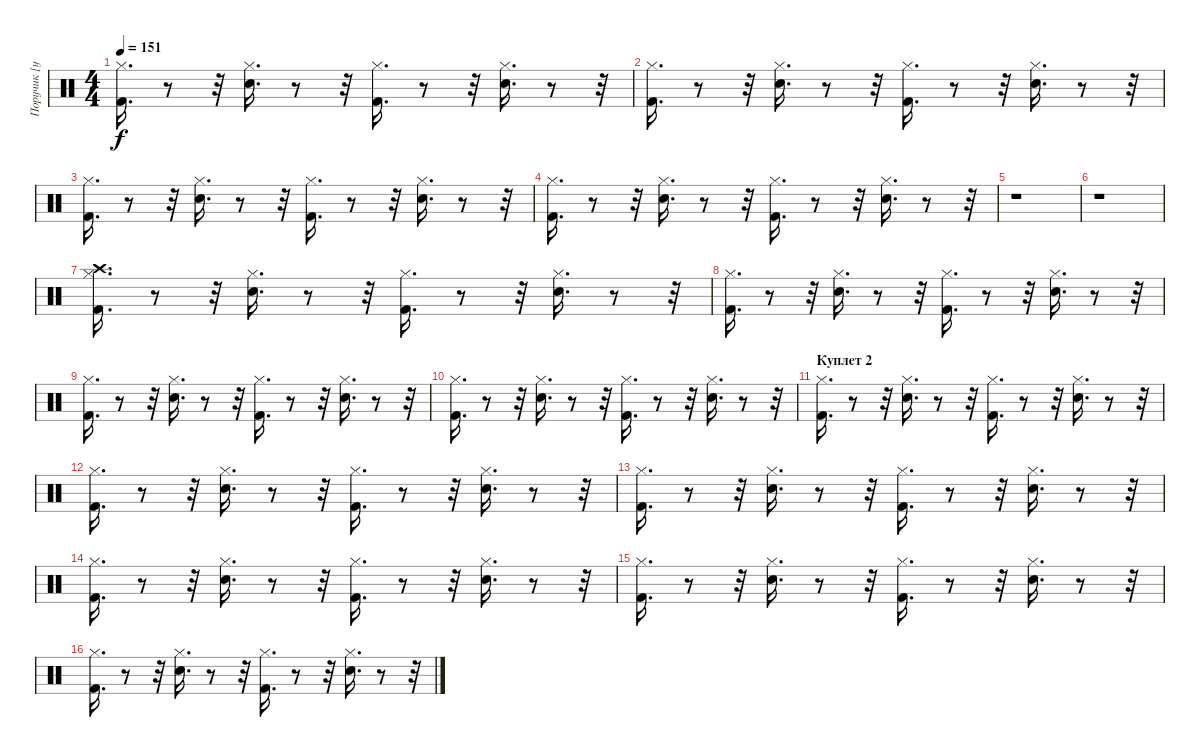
\track ("Поручик [ударные]" "Поручик [у") {instrument percussion}
\staff {score}
\articulation defaults
\ts (4 4)
\tempo 151
\clef neutral
\ks c
("Kick (hit) 2" "Hi-Hat (closed)").16{d dy f} r.8 r.32 ("Snare (hit) 2" "Hi-Hat (closed)").16{d} r.8 r.32 ("Kick (hit) 2" "Hi-Hat (closed)").16{d} r.8 r.32 ("Snare (hit) 2" "Hi-Hat (closed)").16{d} r.8 r.32 |
("Kick (hit) 2" "Hi-Hat (closed)").16{d} r.8 r.32 ("Snare (hit) 2" "Hi-Hat (closed)").16{d} r.8 r.32 ("Kick (hit) 2" "Hi-Hat (closed)").16{d} r.8 r.32 ("Snare (hit) 2" "Hi-Hat (closed)").16{d} r.8 r.32 |
("Kick (hit) 2" "Hi-Hat (closed)").16{d} r.8 r.32 ("Snare (hit) 2" "Hi-Hat (closed)").16{d} r.8 r.32 ("Kick (hit) 2" "Hi-Hat (closed)").16{d} r.8 r.32 ("Snare (hit) 2" "Hi-Hat (closed)").16{d} r.8 r.32 |
("Kick (hit) 2" "Hi-Hat (closed)").16{d} r.8 r.32 ("Snare (hit) 2" "Hi-Hat (closed)").16{d} r.8 r.32 ("Kick (hit) 2" "Hi-Hat (closed)").16{d} r.8 r.32 ("Snare (hit) 2" "Hi-Hat (closed)").16{d} r.8 r.32 |
r.1 |
r.1 |
("Crash high (hit)" "Kick (hit) 2" "Hi-Hat (closed)").16{d} r.8 r.32 ("Snare (hit) 2" "Hi-Hat (closed)").16{d} r.8 r.32 ("Kick (hit) 2" "Hi-Hat (closed)").16{d} r.8 r.32 ("Snare (hit) 2" "Hi-Hat (closed)").16{d} r.8 r.32 |
("Kick (hit) 2" "Hi-Hat (closed)").16{d} r.8 r.32 ("Snare (hit) 2" "Hi-Hat (closed)").16{d} r.8 r.32 ("Kick (hit) 2" "Hi-Hat (closed)").16{d} r.8 r.32 ("Snare (hit) 2" "Hi-Hat (closed)").16{d} r.8 r.32 |
("Kick (hit) 2" "Hi-Hat (closed)").16{d} r.8 r.32 ("Snare (hit) 2" "Hi-Hat (closed)").16{d} r.8 r.32 ("Kick (hit) 2" "Hi-Hat (closed)").16{d} r.8 r.32 ("Snare (hit) 2" "Hi-Hat (closed)").16{d} r.8 r.32 |
("Kick (hit) 2" "Hi-Hat (closed)").16{d} r.8 r.32 ("Snare (hit) 2" "Hi-Hat (closed)").16{d} r.8 r.32 ("Kick (hit) 2" "Hi-Hat (closed)").16{d} r.8 r.32 ("Snare (hit) 2" "Hi-Hat (closed)").16{d} r.8 r.32 |
\section ("" "Куплет 2")
("Kick (hit) 2" "Hi-Hat (closed)").16{d} r.8 r.32 ("Snare (hit) 2" "Hi-Hat (closed)").16{d} r.8 r.32 ("Kick (hit) 2" "Hi-Hat (closed)").16{d} r.8 r.32 ("Snare (hit) 2" "Hi-Hat (closed)").16{d} r.8 r.32 |
("Kick (hit) 2" "Hi-Hat (closed)").16{d} r.8 r.32 ("Snare (hit) 2" "Hi-Hat (closed)").16{d} r.8 r.32 ("Kick (hit) 2" "Hi-Hat (closed)").16{d} r.8 r.32 ("Snare (hit) 2" "Hi-Hat (closed)").16{d} r.8 r.32 |
("Kick (hit) 2" "Hi-Hat (closed)").16{d} r.8 r.32 ("Snare (hit) 2" "Hi-Hat (closed)").16{d} r.8 r.32 ("Kick (hit) 2" "Hi-Hat (closed)").16{d} r.8 r.32 ("Snare (hit) 2" "Hi-Hat (closed)").16{d} r.8 r.32 |
("Kick (hit) 2" "Hi-Hat (closed)").16{d} r.8 r.32 ("Snare (hit) 2" "Hi-Hat (closed)").16{d} r.8 r.32 ("Kick (hit) 2" "Hi-Hat (closed)").16{d} r.8 r.32 ("Snare (hit) 2" "Hi-Hat (closed)").16{d} r.8 r.32 |
("Kick (hit) 2" "Hi-Hat (closed)").16{d} r.8 r.32 ("Snare (hit) 2" "Hi-Hat (closed)").16{d} r.8 r.32 ("Kick (hit) 2" "Hi-Hat (closed)").16{d} r.8 r.32 ("Snare (hit) 2" "Hi-Hat (closed)").16{d} r.8 r.32 |
("Kick (hit) 2" "Hi-Hat (closed)").16{d} r.8 r.32 ("Snare (hit) 2" "Hi-Hat (closed)").16{d} r.8 r.32 ("Kick (hit) 2" "Hi-Hat (closed)").16{d} r.8 r.32 ("Snare (hit) 2" "Hi-Hat (closed)").16{d} r.8 r.32
